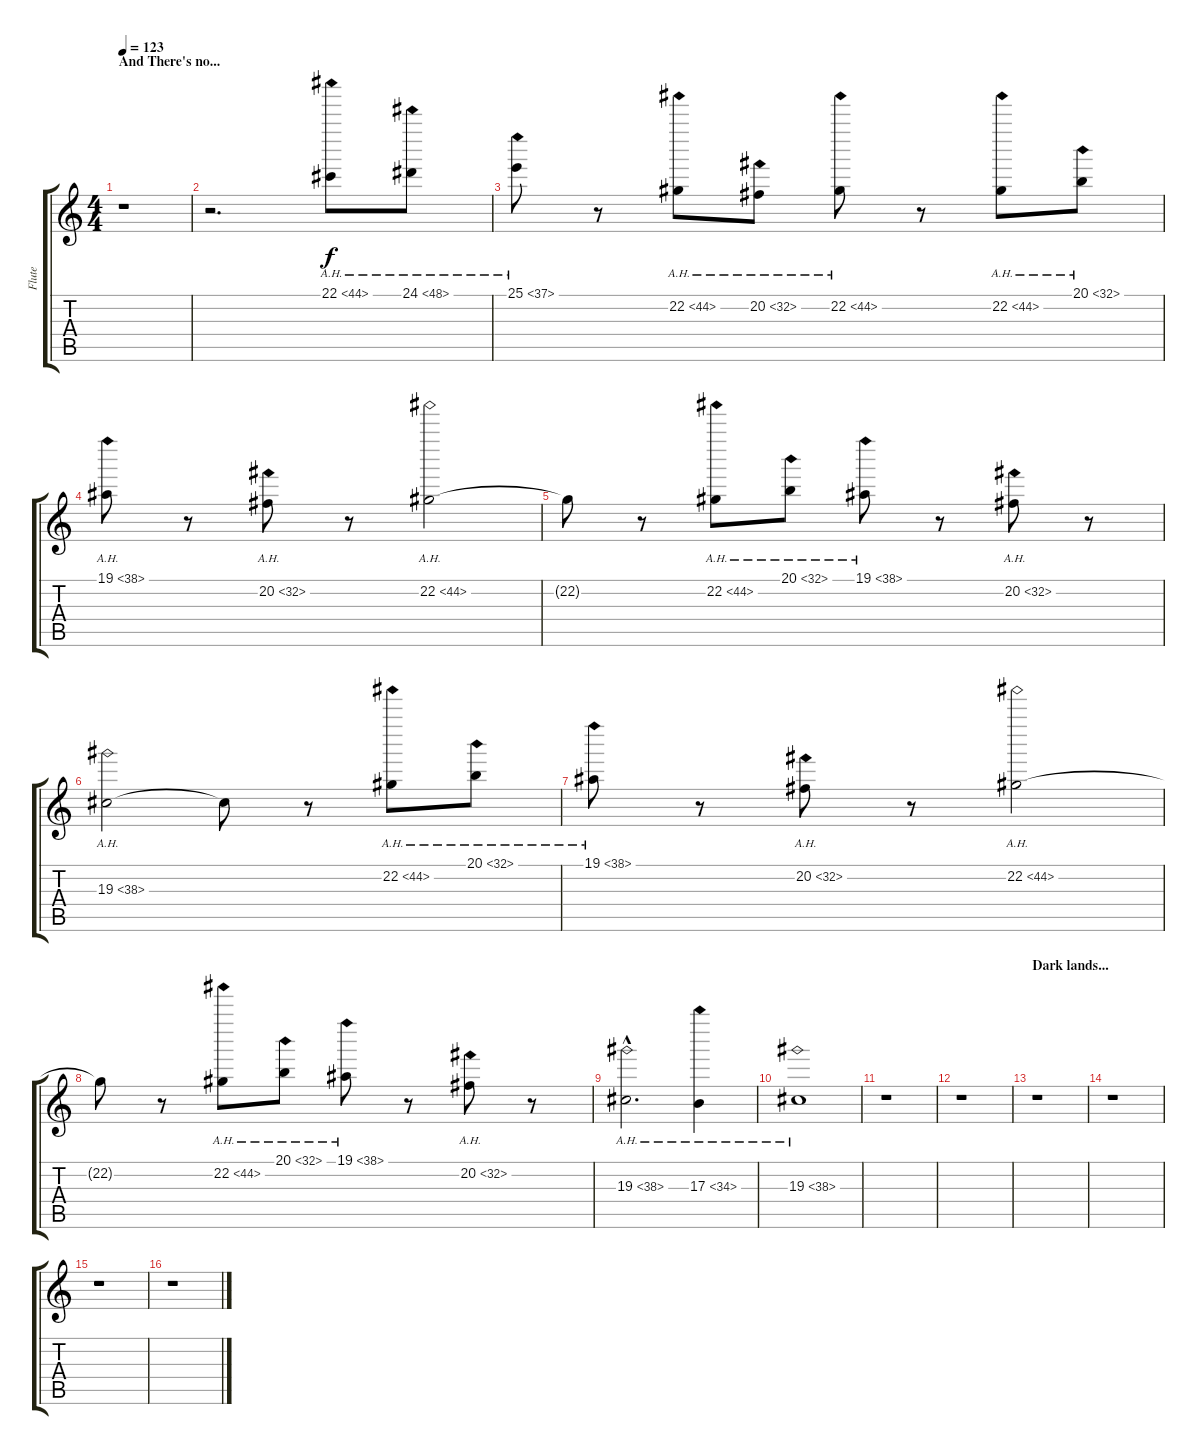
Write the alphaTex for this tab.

\track ("Flute" "Flute") {instrument ocarina}
\staff {score tabs}
\tuning (Eb4 Bb3 Gb3 Db3 Ab2 Eb2) {hide}
\ts (4 4)
\section ("" "And There's no...")
\tempo 123
\clef g2
\ks c
r.1{dy f} |
r.2{d} 22.1{ah 22}.8 24.1{ah 24}.8 |
25.1{ah 12}.8 r.8 22.2{ah 22}.8 20.2{ah 12}.8 22.2{ah 22}.8 r.8 22.2{ah 22}.8 20.1{ah 12}.8 |
19.1{ah 19}.8 r.8 20.2{ah 12}.8 r.8 22.2{ah 22}.2 |
22.2{t}.8 r.8 22.2{ah 22}.8 20.1{ah 12}.8 19.1{ah 19}.8 r.8 20.2{ah 12}.8 r.8 |
19.3{ah 19}.2 19.3{t}.8 r.8 22.2{ah 22}.8 20.1{ah 12}.8 |
19.1{ah 19}.8 r.8 20.2{ah 12}.8 r.8 22.2{ah 22}.2 |
22.2{t}.8 r.8 22.2{ah 22}.8 20.1{ah 12}.8 19.1{ah 19}.8 r.8 20.2{ah 12}.8 r.8 |
19.3{ah 19 hac}.2{d} 17.3{ah 17}.4 |
19.3{ah 19}.1 |
r.1 |
r.1 |
\section ("" "Dark lands...")
r.1 |
r.1 |
r.1 |
r.1
